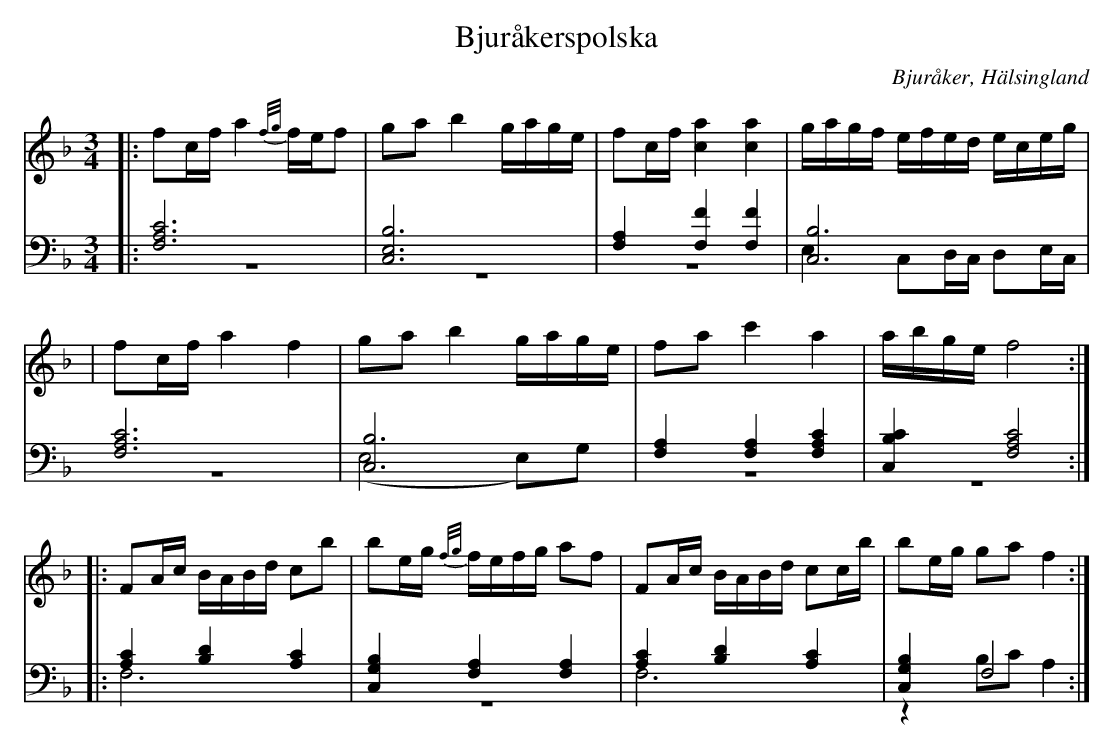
X:1
T: Bjuråkerspolska
O: Bjuråker, Hälsingland
M: 3/4
L: 1/8
K: F
V:1
V:2
V:3 merge
V: 1
|:fc/f/ a2 {f/g/}f/e/f|ga b2 g/a/g/e/|fc/f/ [c2a2] [c2a2]|g/a/g/f/ e/f/e/d/ e/c/e/g/|
|fc/f/ a2 f2|ga b2 g/a/g/e/|fa c'2 a2| a/b/g/e/ f4:|
|:FA/c/ B/A/B/d/ cb|be/g/ {f/g/}f/e/f/g/ af|FA/c/ B/A/B/d/ cc/b/|be/g/ ga f2:|
V:2 clef=bass
|:[F,6A,6C6]|[C,6E,6B,6]|[F,2A,2] [F,2F2] [F,2F2]|[C,6B,6]|
[F,6A,6C6]|[C,6B,6]|[F,2A,2] [F,2A,2] [F,2A,2C2]|[C,2B,2C2] [F,4A,4C4]:|
 |:[A,2C2] [B,2D2] [A,2C2]|[C,2G,2B,2] [F,2A,2] [F,2A,2]|[A,2C2] [B,2D2] [A,2C2]|[C,2G,2B,2] F,4 :|
V:3 clef=bass
 |:z6|z6|z6|E,2 C,D,/C,/ D,E,/C,/|
 |z6|(E,4 E,)G,|z6|z6:|
|:F,6|z6|F,6|z2 B,C A,2:|
